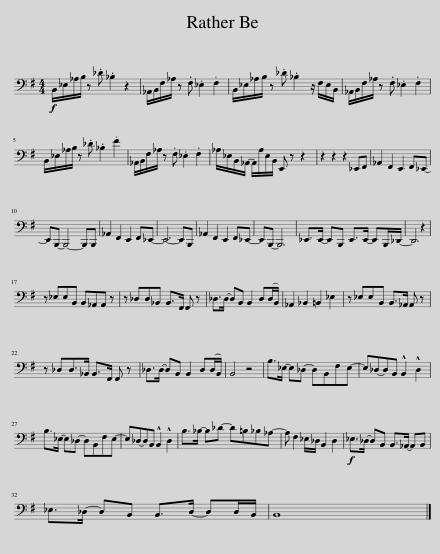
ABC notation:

X:1
L:1/8
M:4/4
I:linebreak $
K:G
V:1 bass
V:1
!f! B,,/_E,/_A,/B,/ z ._D ._B,2 z2 | _A,,/B,,/F,/_A,/ z .F, ._E,2 .F,2 | B,,/_E,/_A,/B,/ z ._D ._B,2 z/ F,/E,/B,,/ | _A,,/B,,/F,/_A,/ z .F, ._E,2 .F,2 |$ B,,/_E,/_A,/B,/ z ._D ._B,2 .F2 | %5
 _A,,/B,,/F,/_A,/ z .F, ._E,2 .F,2 | _A,/_E,/B,,/_A,,/- .A,,/A,/E,/B,,/ E,, z z2 | z2 z2 z2 _E,,F,, | _A,,2 F,,2 E,,2 F,,_E,,- |$ E,,B,,,- B,,,4- B,,,B,,, | %10
 _A,,2 F,,2 E,,2 F,,_E,,- | E,,6- E,,B,,, | _A,,2 F,,2 E,,2 F,,_E,,- | E,,B,,,- B,,,6 | _E,,>E,,- E,,B,,, E,,>E,,- E,,B,,,/_D,,/- | %15
 D,,6 z2 |$ z _E,E,B,, B,,_A,,A,, z | z _D,D,_B,, B,,>F,, F,, z | _D,>D,- D,B,, B,,2 D,(D,/B,,/) | _A,,2 _B,,2 =B,,2 _E,2 | %20
 z _E,E,B,, B,,>_A,, A,, z |$ z _D,D,>_B,, B,,>F,, F,, z | _D,>D,- D,B,, B,,2 D,(D,/B,,/) | B,,4 z4 | B,>_E,- E,_D,- D,B,,F,E,- | %25
 E,_D,-D,B,, !^!B,,2 !^!D,2 |$ B,>_E,- E,_D,- D,B,,F,E,- | E,_D,-D,B,, !^!B,,2 !^!D,2 | B,>_B,- B,_D- D=B,_B,_A,- | A, F,2 _E,/_D,/ B,,2 D,2 | %30
!f! _E,>_D,- D,B,, B,,>_A,,- A,,B,, |$ _E,>_D,- D,B,, B,,>D,- D,D,/B,,/ | B,,8 |] %33
